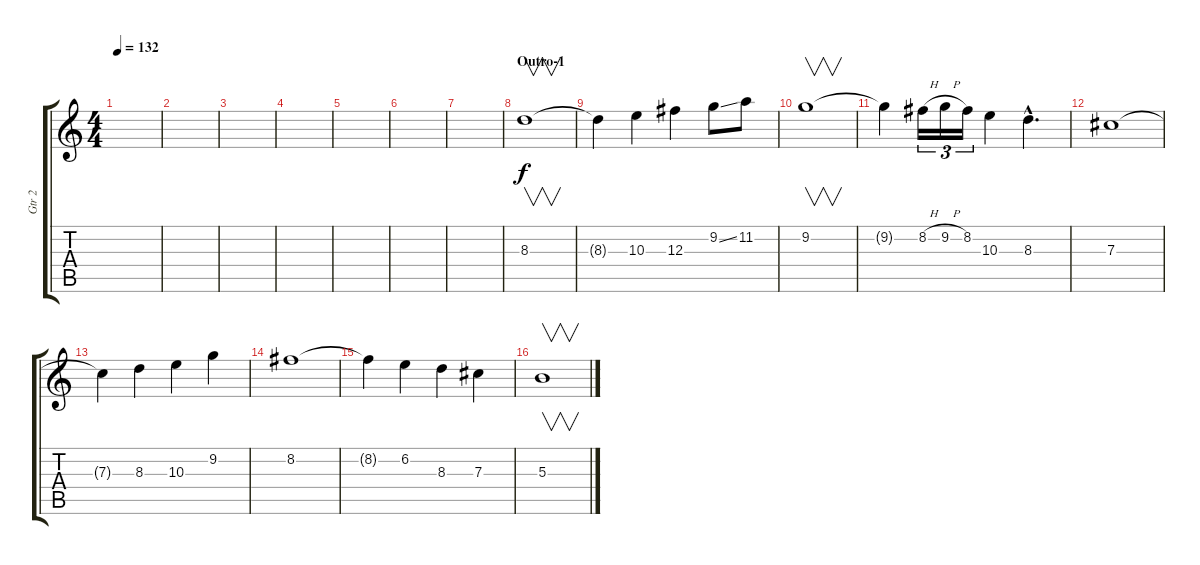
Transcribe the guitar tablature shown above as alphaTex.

\track ("Gtr 2" "Gtr 2") {instrument distortionguitar}
\staff {score tabs}
\tuning (Eb4 Bb3 Gb3 Db3 Ab2 Eb2) {hide}
\ts (4 4)
\tempo 132
\clef g2
\ks c
|
|
|
|
|
|
|
\section ("" "Outro-1")
8.3.1{v} |
8.3{t}.4 10.3.4 12.3.4 9.2{ss}.8 11.2.8 |
9.2.1{v} |
9.2{t}.4 8.2{h}.16{tu (3 2)} 9.2{h}.16{tu (3 2)} 8.2.16{tu (3 2)} 10.3.4 8.3{hac}.4{d} |
7.3.1 |
7.3{t}.4 8.3.4 10.3.4 9.2.4 |
8.2.1 |
8.2{t}.4 6.2.4 8.3.4 7.3.4 |
5.3.1{v}
